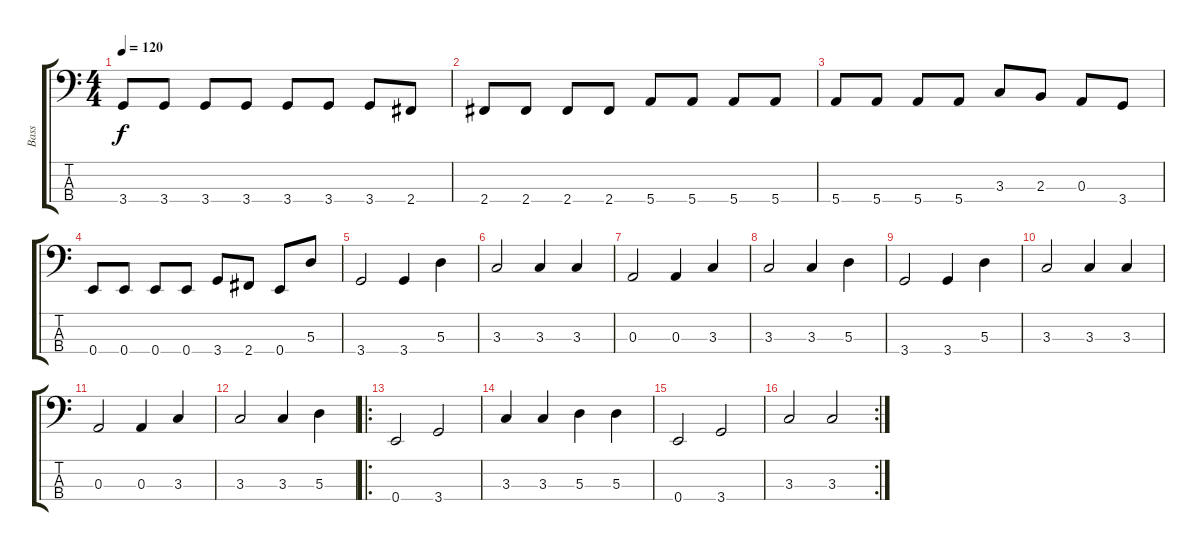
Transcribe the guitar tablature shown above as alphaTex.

\track ("Bass" "Bass") {instrument electricbassfinger}
\staff {score tabs}
\tuning (G2 D2 A1 E1) {hide}
\ts (4 4)
\tempo 120
\clef f4
\ks c
3.4.8{dy f} 3.4.8 3.4.8 3.4.8 3.4.8 3.4.8 3.4.8 2.4.8 |
2.4.8 2.4.8 2.4.8 2.4.8 5.4.8 5.4.8 5.4.8 5.4.8 |
5.4.8 5.4.8 5.4.8 5.4.8 3.3.8 2.3.8 0.3.8 3.4.8 |
0.4.8 0.4.8 0.4.8 0.4.8 3.4.8 2.4.8 0.4.8 5.3.8 |
3.4.2 3.4.4 5.3.4 |
3.3.2 3.3.4 3.3.4 |
0.3.2 0.3.4 3.3.4 |
3.3.2 3.3.4 5.3.4 |
3.4.2 3.4.4 5.3.4 |
3.3.2 3.3.4 3.3.4 |
0.3.2 0.3.4 3.3.4 |
3.3.2 3.3.4 5.3.4 |
\ro
0.4.2 3.4.2 |
3.3.4 3.3.4 5.3.4 5.3.4 |
0.4.2 3.4.2 |
\rc 2
3.3.2 3.3.2
